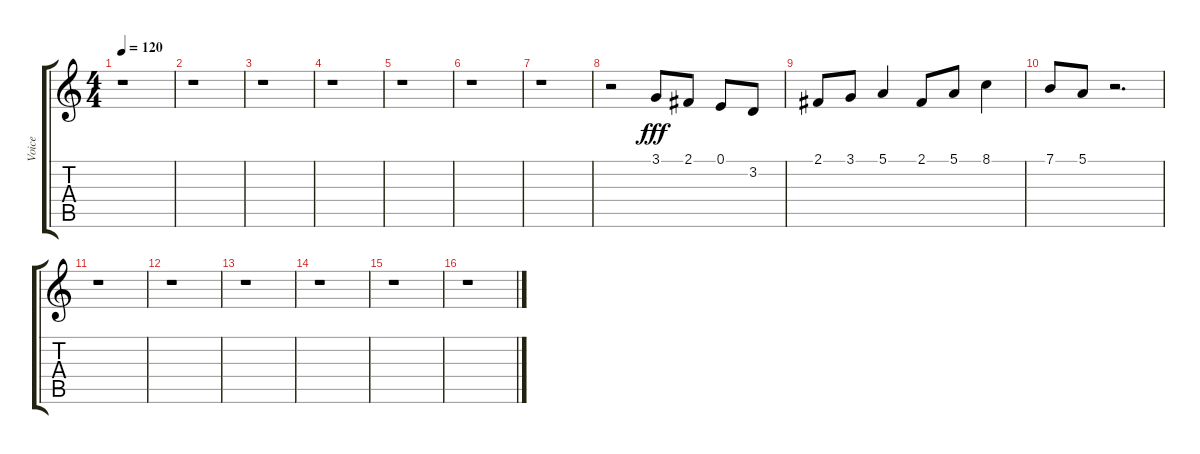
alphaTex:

\track ("Voice" "Voice") {instrument electricpiano2}
\staff {score tabs}
\tuning (E4 B3 G3 D3 A2 E2) {hide}
\ts (4 4)
\tempo 120
\clef g2
\ks c
r.1{dy fff instrument electricpiano2} |
r.1 |
r.1 |
r.1 |
r.1 |
r.1 |
r.1 |
r.2 3.1.8 2.1.8 0.1.8 3.2.8 |
2.1.8 3.1.8 5.1.4 2.1.8 5.1.8 8.1.4 |
7.1.8 5.1.8 r.2{d} |
r.1 |
r.1 |
r.1 |
r.1 |
r.1 |
r.1
